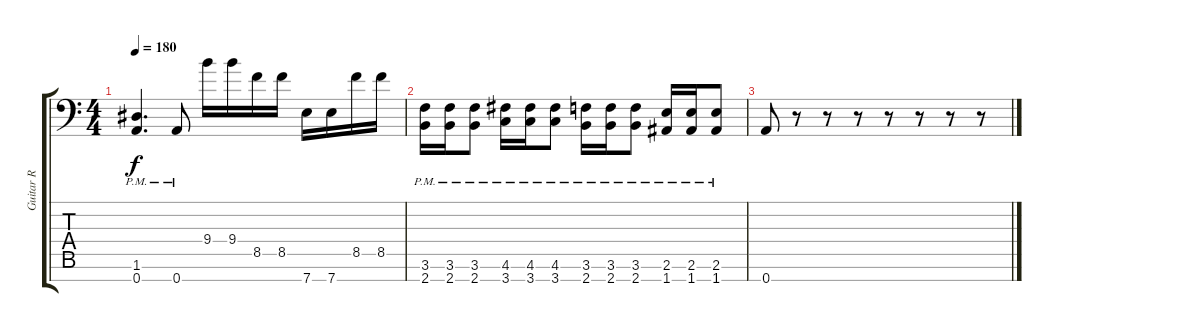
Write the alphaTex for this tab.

\track ("Guitar R" "Guitar R") {instrument overdrivenguitar}
\staff {score tabs}
\tuning (E4 B3 G3 D3 A2 D2 A1) {hide}
\ts (4 4)
\tempo 180
\clef f4
\ks c
(1.6{pm} 0.7{pm}).4{d dy f} 0.7{pm}.8 9.4.16 9.4.16 8.5.16 8.5.16 7.7.16 7.7.16 8.5.16 8.5.16 |
(3.6{pm} 2.7{pm}).16 (3.6{pm} 2.7{pm}).16 (3.6{pm} 2.7{pm}).8 (4.6{pm} 3.7{pm}).16 (4.6{pm} 3.7{pm}).16 (4.6{pm} 3.7{pm}).8 (3.6{pm} 2.7{pm}).16 (3.6{pm} 2.7{pm}).16 (3.6{pm} 2.7{pm}).8 (2.6{pm} 1.7{pm}).16 (2.6{pm} 1.7{pm}).16 (2.6{pm} 1.7{pm}).8 |
0.7.8 r.8 r.8 r.8 r.8 r.8 r.8 r.8
